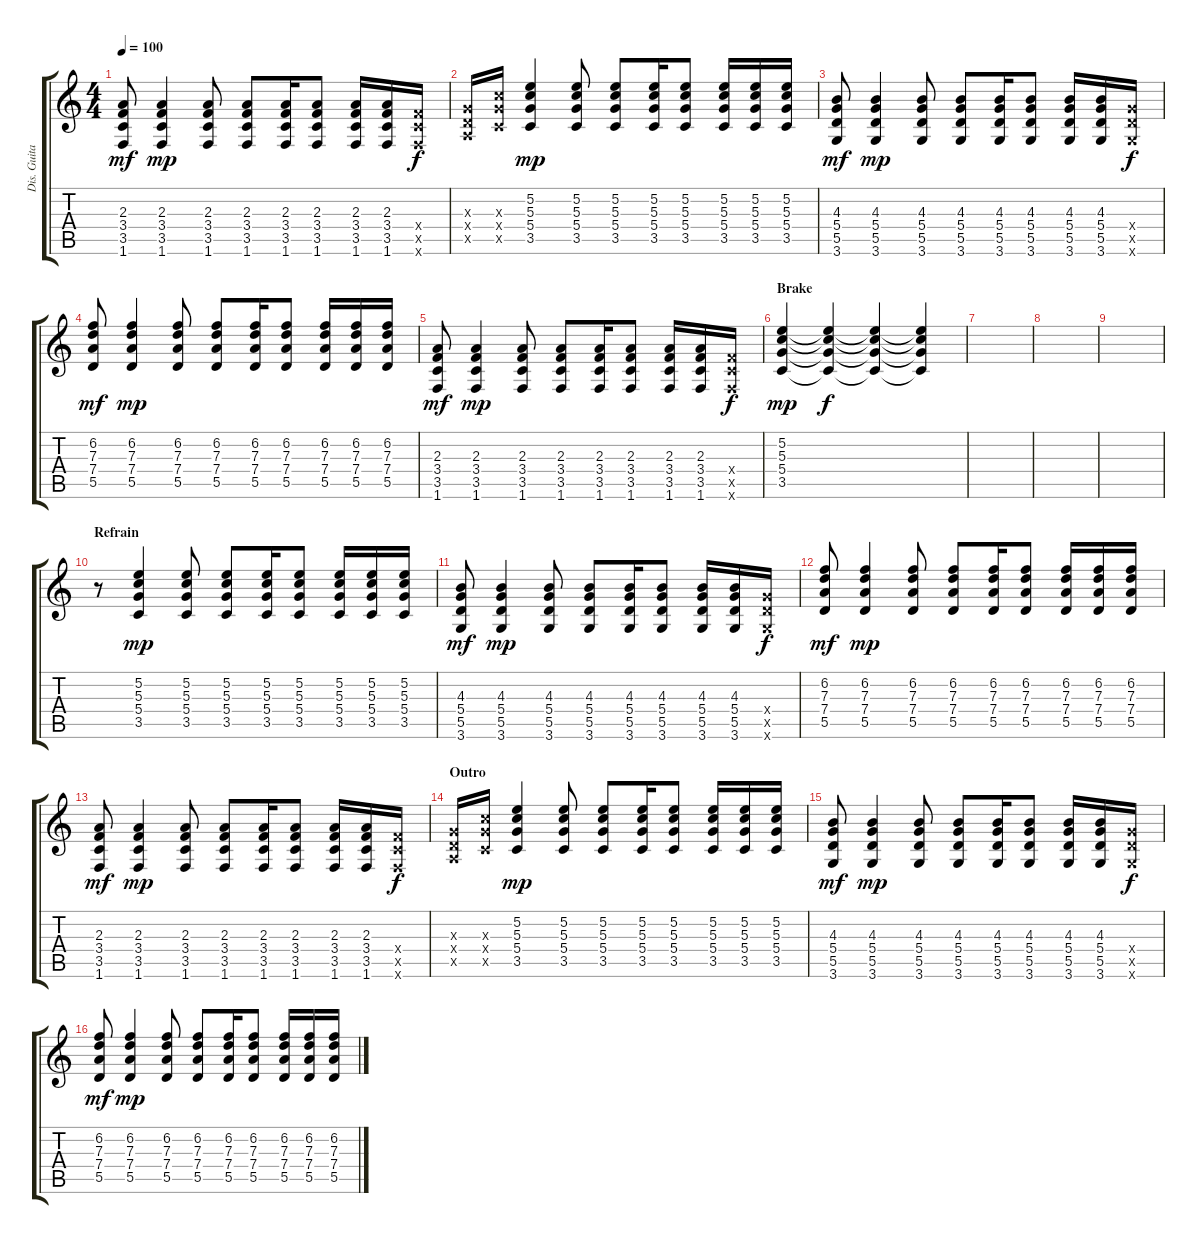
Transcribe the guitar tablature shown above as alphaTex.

\track ("Dis. Guitar" "Dis. Guita") {instrument overdrivenguitar}
\staff {score tabs}
\tuning (E4 B3 G3 D3 A2 E2) {hide}
\ts (4 4)
\tempo 100
\clef g2
\ks c
(2.3 3.4 3.5 1.6).8{dy mf} (2.3 3.4 3.5 1.6).4{dy mp} (2.3 3.4 3.5 1.6).8 (2.3 3.4 3.5 1.6).8 (2.3 3.4 3.5 1.6).16 (2.3 3.4 3.5 1.6).8 (2.3 3.4 3.5 1.6).16 (2.3 3.4 3.5 1.6).16 (3.4{x} 3.5{x} 1.6{x}).16{dy f} |
(0.3{x} 0.4{x} 0.5{x}).16 (5.3{x} 5.4{x} 3.5{x}).16 (5.2 5.3 5.4 3.5).4{dy mp} (5.2 5.3 5.4 3.5).8 (5.2 5.3 5.4 3.5).8 (5.2 5.3 5.4 3.5).16 (5.2 5.3 5.4 3.5).8 (5.2 5.3 5.4 3.5).16 (5.2 5.3 5.4 3.5).16 (5.2 5.3 5.4 3.5).16 |
(4.3 5.4 5.5 3.6).8{dy mf} (4.3 5.4 5.5 3.6).4{dy mp} (4.3 5.4 5.5 3.6).8 (4.3 5.4 5.5 3.6).8 (4.3 5.4 5.5 3.6).16 (4.3 5.4 5.5 3.6).8 (4.3 5.4 5.5 3.6).16 (4.3 5.4 5.5 3.6).16 (5.4{x} 5.5{x} 3.6{x}).16{dy f} |
(6.2 7.3 7.4 5.5).8{dy mf} (6.2 7.3 7.4 5.5).4{dy mp} (6.2 7.3 7.4 5.5).8 (6.2 7.3 7.4 5.5).8 (6.2 7.3 7.4 5.5).16 (6.2 7.3 7.4 5.5).8 (6.2 7.3 7.4 5.5).16 (6.2 7.3 7.4 5.5).16 (6.2 7.3 7.4 5.5).16 |
(2.3 3.4 3.5 1.6).8{dy mf} (2.3 3.4 3.5 1.6).4{dy mp} (2.3 3.4 3.5 1.6).8 (2.3 3.4 3.5 1.6).8 (2.3 3.4 3.5 1.6).16 (2.3 3.4 3.5 1.6).8 (2.3 3.4 3.5 1.6).16 (2.3 3.4 3.5 1.6).16 (3.4{x} 3.5{x} 1.6{x}).16{dy f} |
\section ("" "Brake")
(5.2 5.3 5.4 3.5).4{dy mp volume 0} (5.2{t} 5.3{t} 5.4{t} 3.5{t}).4{dy f} (5.2{t} 5.3{t} 5.4{t} 3.5{t}).4 (5.2{t} 5.3{t} 5.4{t} 3.5{t}).4 |
|
|
|
\section ("" "Refrain")
r.8{volume 12} (5.2 5.3 5.4 3.5).4{dy mp} (5.2 5.3 5.4 3.5).8 (5.2 5.3 5.4 3.5).8 (5.2 5.3 5.4 3.5).16 (5.2 5.3 5.4 3.5).8 (5.2 5.3 5.4 3.5).16 (5.2 5.3 5.4 3.5).16 (5.2 5.3 5.4 3.5).16 |
(4.3 5.4 5.5 3.6).8{dy mf} (4.3 5.4 5.5 3.6).4{dy mp} (4.3 5.4 5.5 3.6).8 (4.3 5.4 5.5 3.6).8 (4.3 5.4 5.5 3.6).16 (4.3 5.4 5.5 3.6).8 (4.3 5.4 5.5 3.6).16 (4.3 5.4 5.5 3.6).16 (5.4{x} 5.5{x} 3.6{x}).16{dy f} |
(6.2 7.3 7.4 5.5).8{dy mf} (6.2 7.3 7.4 5.5).4{dy mp} (6.2 7.3 7.4 5.5).8 (6.2 7.3 7.4 5.5).8 (6.2 7.3 7.4 5.5).16 (6.2 7.3 7.4 5.5).8 (6.2 7.3 7.4 5.5).16 (6.2 7.3 7.4 5.5).16 (6.2 7.3 7.4 5.5).16 |
(2.3 3.4 3.5 1.6).8{dy mf} (2.3 3.4 3.5 1.6).4{dy mp} (2.3 3.4 3.5 1.6).8 (2.3 3.4 3.5 1.6).8 (2.3 3.4 3.5 1.6).16 (2.3 3.4 3.5 1.6).8 (2.3 3.4 3.5 1.6).16 (2.3 3.4 3.5 1.6).16 (3.4{x} 3.5{x} 1.6{x}).16{dy f} |
\section ("" "Outro")
(0.3{x} 0.4{x} 0.5{x}).16{volume 12} (5.3{x} 5.4{x} 3.5{x}).16 (5.2 5.3 5.4 3.5).4{dy mp} (5.2 5.3 5.4 3.5).8 (5.2 5.3 5.4 3.5).8 (5.2 5.3 5.4 3.5).16 (5.2 5.3 5.4 3.5).8 (5.2 5.3 5.4 3.5).16 (5.2 5.3 5.4 3.5).16 (5.2 5.3 5.4 3.5).16 |
(4.3 5.4 5.5 3.6).8{dy mf} (4.3 5.4 5.5 3.6).4{dy mp} (4.3 5.4 5.5 3.6).8 (4.3 5.4 5.5 3.6).8 (4.3 5.4 5.5 3.6).16 (4.3 5.4 5.5 3.6).8 (4.3 5.4 5.5 3.6).16 (4.3 5.4 5.5 3.6).16 (5.4{x} 5.5{x} 3.6{x}).16{dy f} |
(6.2 7.3 7.4 5.5).8{dy mf} (6.2 7.3 7.4 5.5).4{dy mp} (6.2 7.3 7.4 5.5).8 (6.2 7.3 7.4 5.5).8 (6.2 7.3 7.4 5.5).16 (6.2 7.3 7.4 5.5).8 (6.2 7.3 7.4 5.5).16 (6.2 7.3 7.4 5.5).16 (6.2 7.3 7.4 5.5).16
